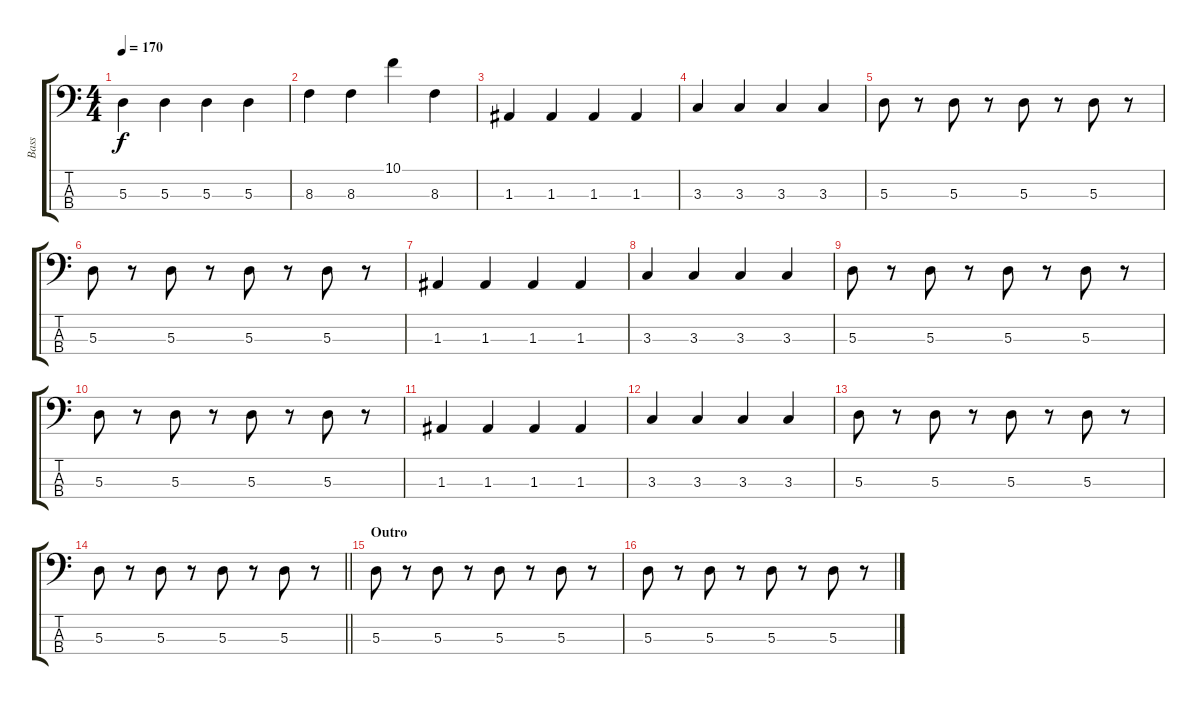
\track ("Bass" "Bass") {instrument electricbassfinger}
\staff {score tabs}
\tuning (G2 D2 A1 E1) {hide}
\ts (4 4)
\tempo 170
\clef f4
\ks c
5.3.4{dy f} 5.3.4 5.3.4 5.3.4 |
8.3.4 8.3.4 10.1.4 8.3.4 |
1.3.4 1.3.4 1.3.4 1.3.4 |
3.3.4 3.3.4 3.3.4 3.3.4 |
5.3.8 r.8 5.3.8 r.8 5.3.8 r.8 5.3.8 r.8 |
5.3.8 r.8 5.3.8 r.8 5.3.8 r.8 5.3.8 r.8 |
1.3.4 1.3.4 1.3.4 1.3.4 |
3.3.4 3.3.4 3.3.4 3.3.4 |
5.3.8 r.8 5.3.8 r.8 5.3.8 r.8 5.3.8 r.8 |
5.3.8 r.8 5.3.8 r.8 5.3.8 r.8 5.3.8 r.8 |
1.3.4 1.3.4 1.3.4 1.3.4 |
3.3.4 3.3.4 3.3.4 3.3.4 |
5.3.8 r.8 5.3.8 r.8 5.3.8 r.8 5.3.8 r.8 |
\barLineRight lightlight
5.3.8 r.8 5.3.8 r.8 5.3.8 r.8 5.3.8 r.8 |
\section ("" "Outro")
5.3.8 r.8 5.3.8 r.8 5.3.8 r.8 5.3.8 r.8 |
5.3.8 r.8 5.3.8 r.8 5.3.8 r.8 5.3.8 r.8
